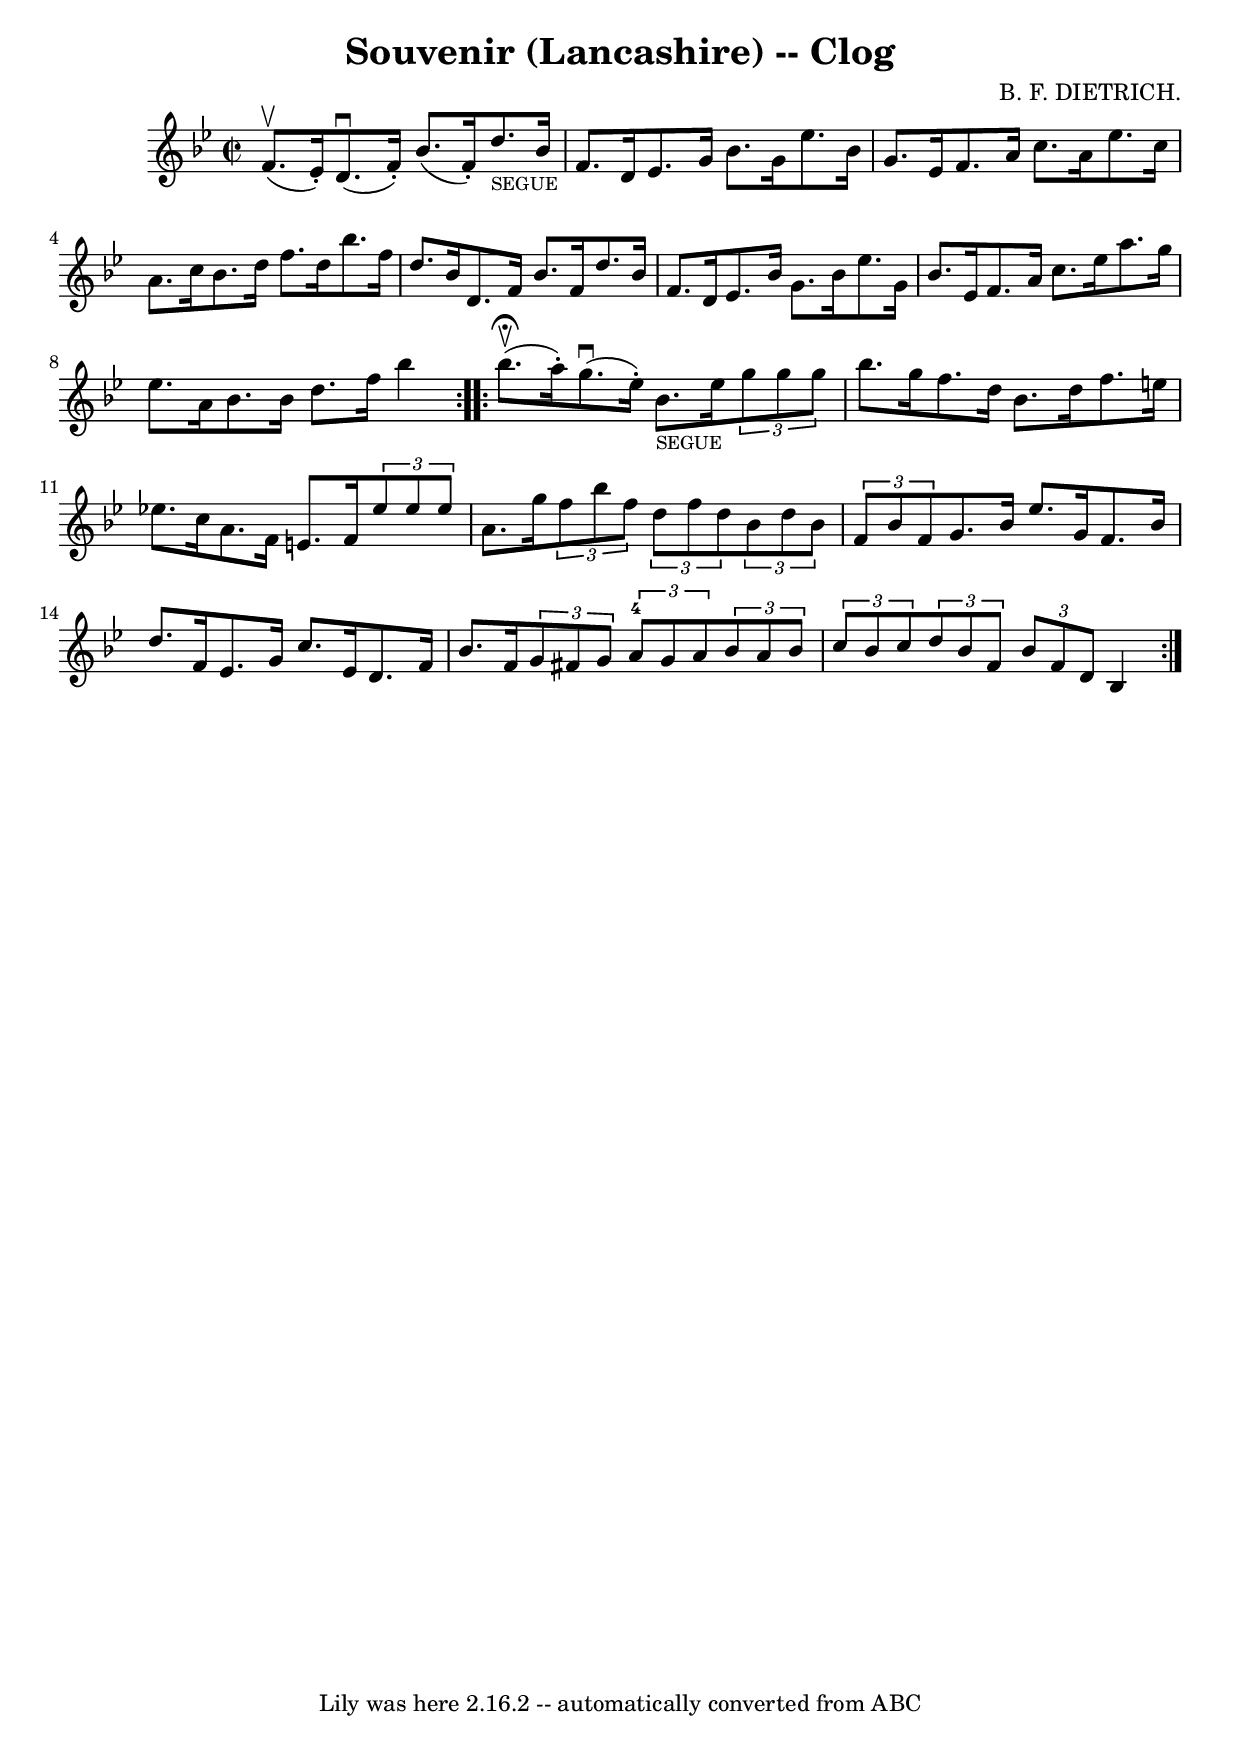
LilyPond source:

\version "2.7.40"
\include "Mammoth.ily"
\header {
	%% book = "Ryan's Mammoth Collection"
	composer = "B. F. DIETRICH."
	crossRefNumber = "1"
	footnotes = "\\\\158 939"
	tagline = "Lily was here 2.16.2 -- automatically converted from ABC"
	title = "Souvenir (Lancashire) -- Clog"
}
voicedefault =  {


\repeat volta 2 {
\override Staff.TimeSignature #'style = #'C
 \time 2/2 
\key bes \major f'8.^\upbow(ees'16 -.) |
 d'8. 
^\downbow(f'16 -.) bes'8. (f'16 -.) d''8._\segue bes'16    
f'8. d'16    |
 ees'8. g'16 bes'8. g'16 ees''8.    
bes'16 g'8. ees'16    |
 f'8. a'16 c''8. a'16 ees''8. 
 c''16 a'8. c''16    |
 bes'8. d''16 f''8. d''16    
bes''8. f''16 d''8. bes'16    |
 d'8. f'16 bes'8.    
f'16 d''8. bes'16 f'8. d'16    |
 ees'8. bes'16 g'8.  
 bes'16 ees''8. g'16 bes'8. ees'16    |
 f'8. a'16    
c''8. ees''16 a''8. g''16 ees''8. a'16    |
 bes'8.    
bes'16 d''8. f''16 bes''4      }     \repeat volta 2 { bes''8. 
^\fermata^\upbow(a''16 -.) |
 g''8.^\downbow(ees''16 -.)   
bes'8._\segue ees''16    \times 2/3 { g''8 g''8 g''8  } bes''8.   
 g''16    |
 f''8. d''16 bes'8. d''16 f''8. e''16    
ees''!8. c''16    |
 a'8. f'16 e'8. f'16    \times 2/3 {  
 ees''8 ees''8 ees''8  } a'8. g''16    |
   \times 2/3 {   
f''8 bes''8 f''8  }   \times 2/3 { d''8 f''8 d''8  }   
\times 2/3 { bes'8 d''8 bes'8  }   \times 2/3 { f'8 bes'8 f'8  
}   |
 g'8. bes'16 ees''8. g'16 f'8. bes'16 d''8.   
 f'16    |
 ees'8. g'16 c''8. ees'16 d'8. f'16 bes'8. 
 f'16    |
     \times 2/3 { g'8 fis'8 g'8  }   \times 2/3 {   
a'8-4 g'8 a'8  }   \times 2/3 { bes'8 a'8 bes'8  } \times 2/3 { 
 c''8 bes'8 c''8  }   |
   \times 2/3 { d''8 bes'8 f'8  } 
\times 2/3 { bes'8 f'8 d'8  } bes4      }   
}

\score{
    <<

	\context Staff="default"
	{
	    \voicedefault 
	}

    >>
	\layout {
	}
	\midi {}
}
